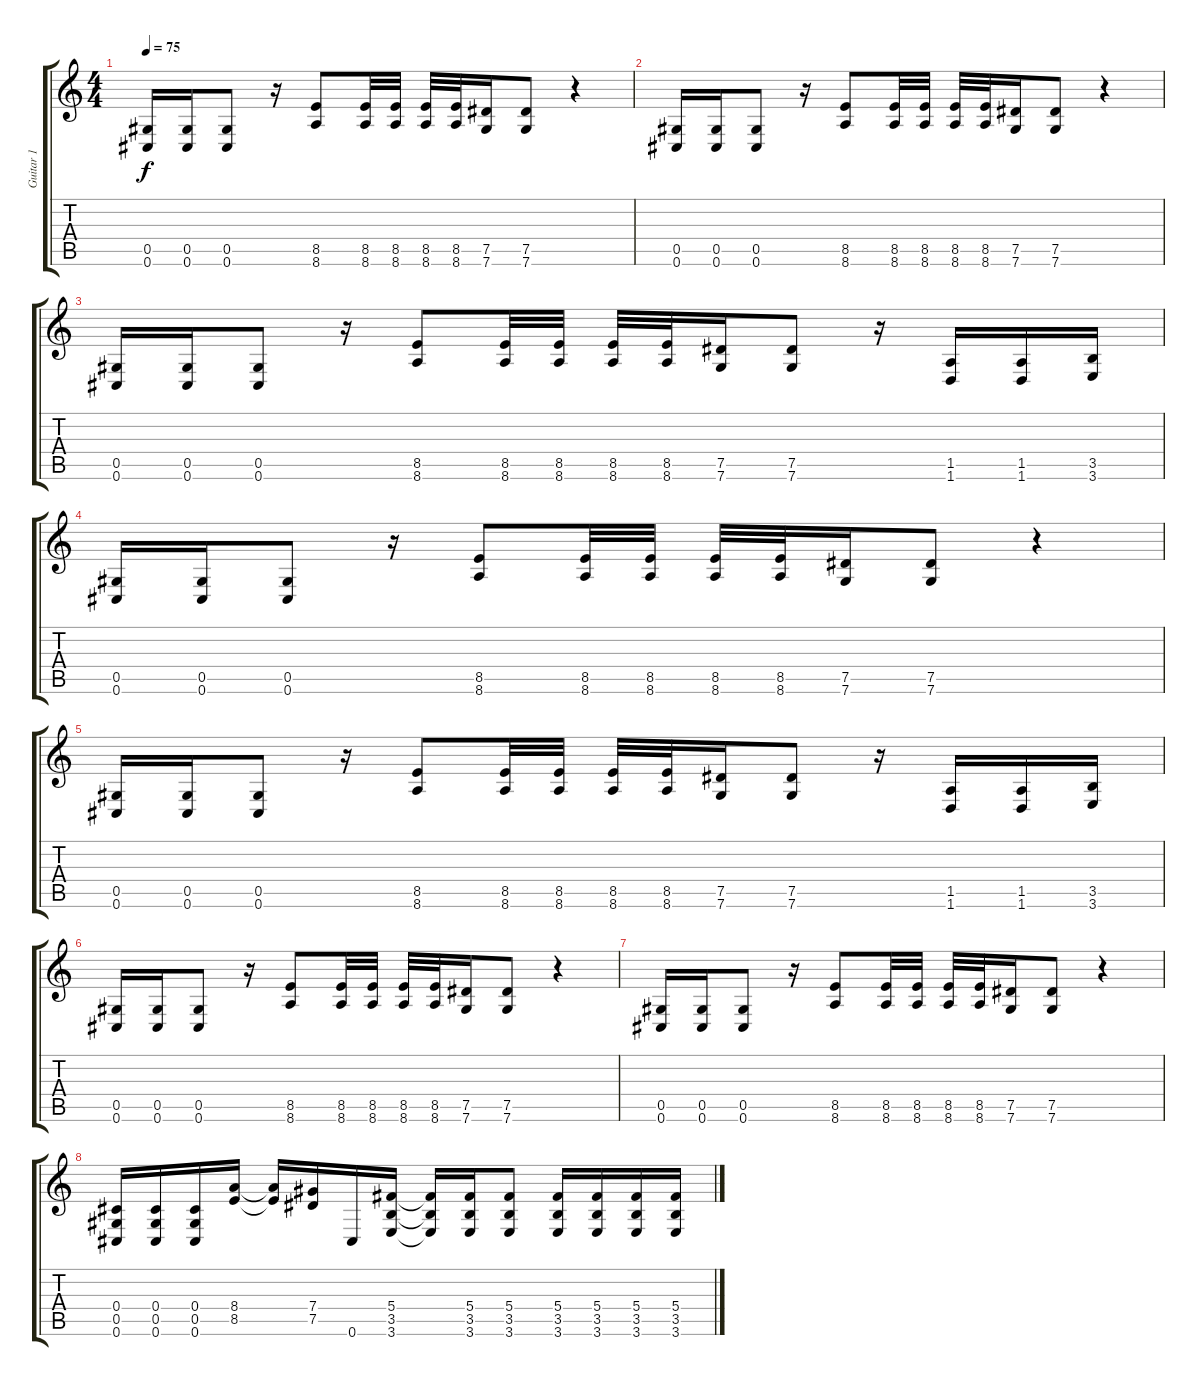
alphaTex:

\track ("Guitar 1" "Guitar 1") {instrument overdrivenguitar}
\staff {score tabs}
\tuning (Eb4 Bb3 Gb3 Db3 Ab2 Db2) {hide}
\ts (4 4)
\tempo 75
\clef g2
\ks c
(0.5 0.6).16{dy f} (0.5 0.6).16 (0.5 0.6).8 r.16 (8.5 8.6).8 (8.5 8.6).32 (8.5 8.6).32 (8.5 8.6).32 (8.5 8.6).32 (7.5 7.6).16 (7.5 7.6).8 r.4 |
(0.5 0.6).16 (0.5 0.6).16 (0.5 0.6).8 r.16 (8.5 8.6).8 (8.5 8.6).32 (8.5 8.6).32 (8.5 8.6).32 (8.5 8.6).32 (7.5 7.6).16 (7.5 7.6).8 r.4 |
(0.5 0.6).16 (0.5 0.6).16 (0.5 0.6).8 r.16 (8.5 8.6).8 (8.5 8.6).32 (8.5 8.6).32 (8.5 8.6).32 (8.5 8.6).32 (7.5 7.6).16 (7.5 7.6).8 r.16 (1.5 1.6).16 (1.5 1.6).16 (3.5 3.6).16 |
(0.5 0.6).16 (0.5 0.6).16 (0.5 0.6).8 r.16 (8.5 8.6).8 (8.5 8.6).32 (8.5 8.6).32 (8.5 8.6).32 (8.5 8.6).32 (7.5 7.6).16 (7.5 7.6).8 r.4 |
(0.5 0.6).16 (0.5 0.6).16 (0.5 0.6).8 r.16 (8.5 8.6).8 (8.5 8.6).32 (8.5 8.6).32 (8.5 8.6).32 (8.5 8.6).32 (7.5 7.6).16 (7.5 7.6).8 r.16 (1.5 1.6).16 (1.5 1.6).16 (3.5 3.6).16 |
(0.5 0.6).16 (0.5 0.6).16 (0.5 0.6).8 r.16 (8.5 8.6).8 (8.5 8.6).32 (8.5 8.6).32 (8.5 8.6).32 (8.5 8.6).32 (7.5 7.6).16 (7.5 7.6).8 r.4 |
(0.5 0.6).16 (0.5 0.6).16 (0.5 0.6).8 r.16 (8.5 8.6).8 (8.5 8.6).32 (8.5 8.6).32 (8.5 8.6).32 (8.5 8.6).32 (7.5 7.6).16 (7.5 7.6).8 r.4 |
(0.4 0.5 0.6).16 (0.4 0.5 0.6).16 (0.4 0.5 0.6).16 (8.4 8.5).16 (8.4{t} 8.5{t}).16 (7.4 7.5).16 0.6.16 (5.4 3.5 3.6).16 (5.4{t} 3.5{t} 3.6{t}).16 (5.4 3.5 3.6).16 (5.4 3.5 3.6).8 (5.4 3.5 3.6).16 (5.4 3.5 3.6).16 (5.4 3.5 3.6).16 (5.4 3.5 3.6).16
